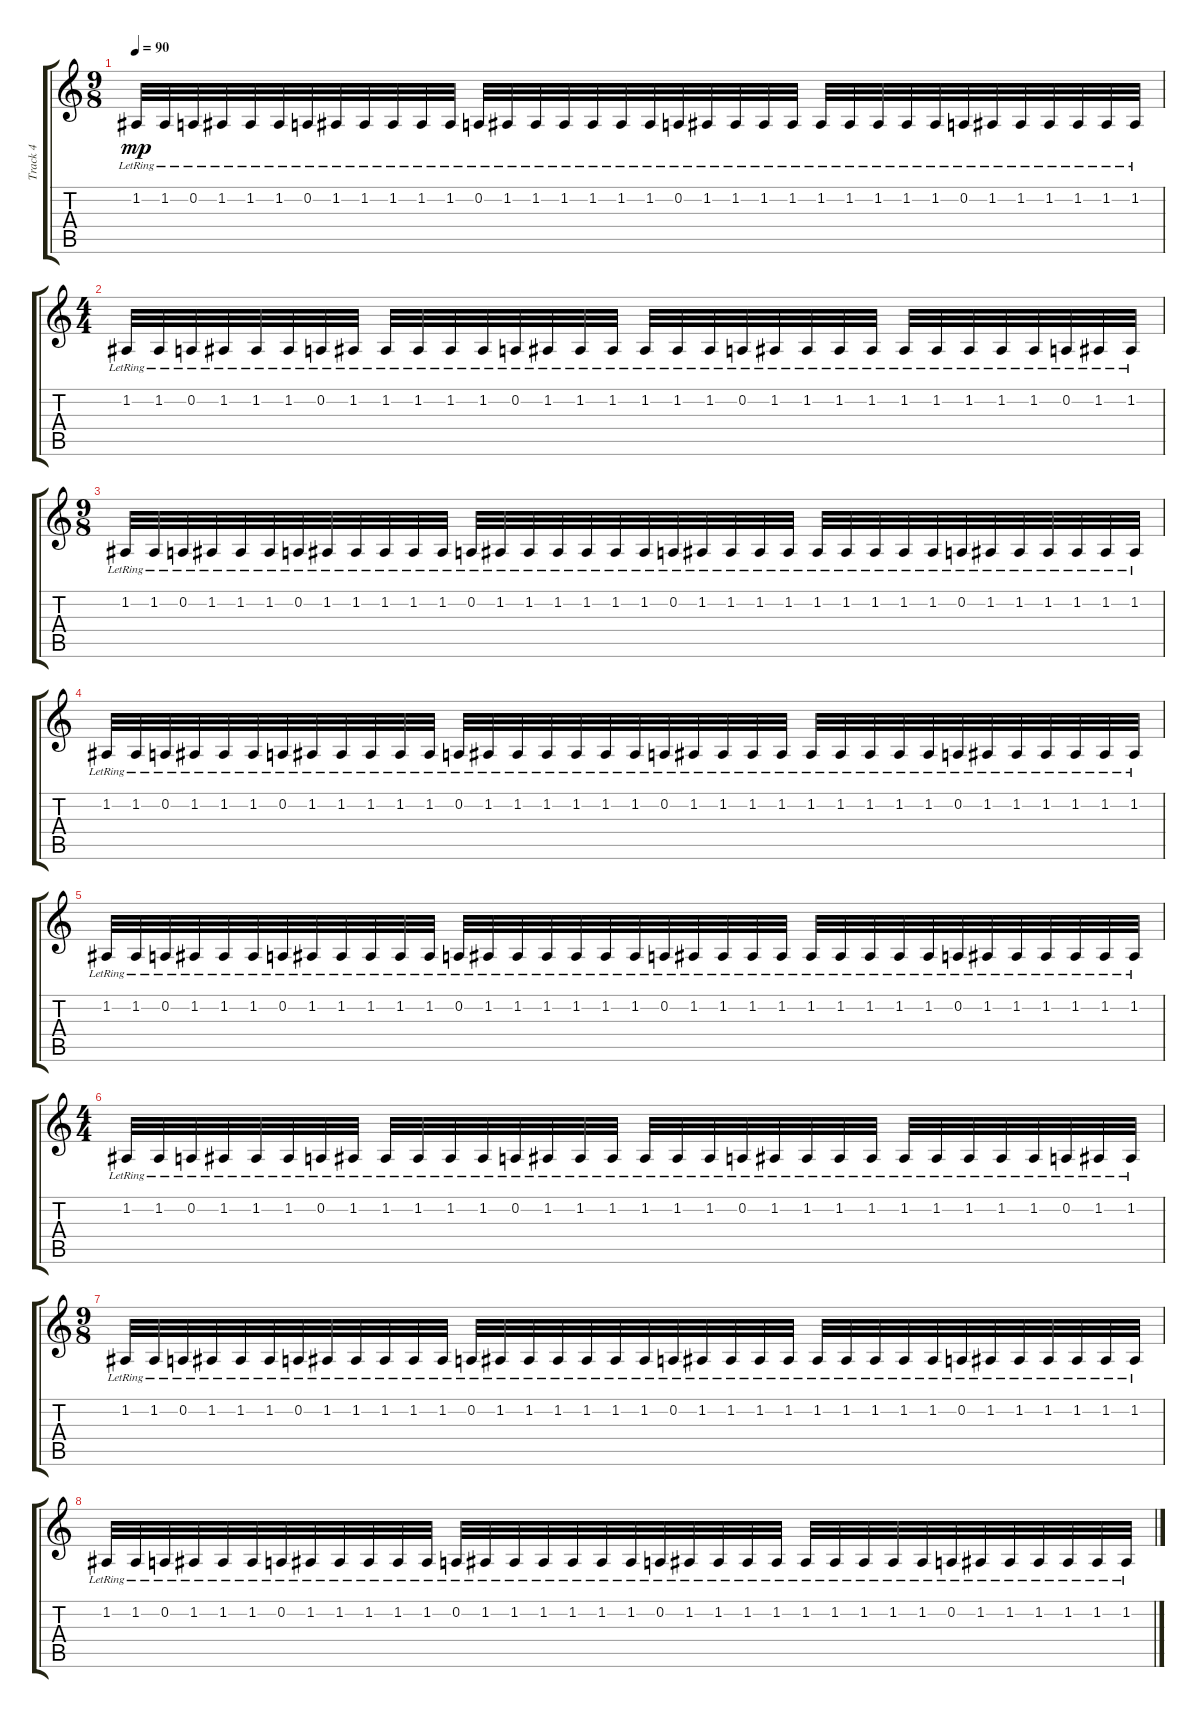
\track ("Track 4" "Track 4") {instrument telephonering}
\staff {score tabs}
\tuning (D4 A3 F3 C3 G2 D2) {hide}
\ts (9 8)
\tempo 90
\clef g2
\ks c
1.2{lr}.32{dy mp volume 0} 1.2{lr}.32 0.2{lr}.32 1.2{lr}.32 1.2{lr}.32 1.2{lr}.32 0.2{lr}.32 1.2{lr}.32 1.2{lr}.32 1.2{lr}.32 1.2{lr}.32 1.2{lr}.32 0.2{lr}.32 1.2{lr}.32 1.2{lr}.32 1.2{lr}.32 1.2{lr}.32 1.2{lr}.32 1.2{lr}.32 0.2{lr}.32 1.2{lr}.32 1.2{lr}.32 1.2{lr}.32 1.2{lr}.32 1.2{lr}.32 1.2{lr}.32 1.2{lr}.32 1.2{lr}.32 1.2{lr}.32 0.2{lr}.32 1.2{lr}.32 1.2{lr}.32 1.2{lr}.32 1.2{lr}.32 1.2{lr}.32 1.2{lr}.32 |
\ts (4 4)
1.2{lr}.32 1.2{lr}.32 0.2{lr}.32 1.2{lr}.32 1.2{lr}.32 1.2{lr}.32 0.2{lr}.32 1.2{lr}.32 1.2{lr}.32 1.2{lr}.32 1.2{lr}.32 1.2{lr}.32 0.2{lr}.32 1.2{lr}.32 1.2{lr}.32 1.2{lr}.32 1.2{lr}.32 1.2{lr}.32 1.2{lr}.32 0.2{lr}.32 1.2{lr}.32 1.2{lr}.32 1.2{lr}.32 1.2{lr}.32 1.2{lr}.32 1.2{lr}.32 1.2{lr}.32 1.2{lr}.32 1.2{lr}.32 0.2{lr}.32 1.2{lr}.32 1.2{lr}.32 |
\ts (9 8)
1.2{lr}.32{volume 13} 1.2{lr}.32 0.2{lr}.32 1.2{lr}.32 1.2{lr}.32 1.2{lr}.32 0.2{lr}.32 1.2{lr}.32 1.2{lr}.32 1.2{lr}.32 1.2{lr}.32 1.2{lr}.32 0.2{lr}.32 1.2{lr}.32 1.2{lr}.32 1.2{lr}.32 1.2{lr}.32 1.2{lr}.32 1.2{lr}.32 0.2{lr}.32 1.2{lr}.32 1.2{lr}.32 1.2{lr}.32 1.2{lr}.32 1.2{lr}.32 1.2{lr}.32 1.2{lr}.32 1.2{lr}.32 1.2{lr}.32 0.2{lr}.32 1.2{lr}.32 1.2{lr}.32 1.2{lr}.32 1.2{lr}.32 1.2{lr}.32 1.2{lr}.32 |
1.2{lr}.32 1.2{lr}.32 0.2{lr}.32 1.2{lr}.32 1.2{lr}.32 1.2{lr}.32 0.2{lr}.32 1.2{lr}.32 1.2{lr}.32 1.2{lr}.32 1.2{lr}.32 1.2{lr}.32 0.2{lr}.32 1.2{lr}.32 1.2{lr}.32 1.2{lr}.32 1.2{lr}.32 1.2{lr}.32 1.2{lr}.32 0.2{lr}.32 1.2{lr}.32 1.2{lr}.32 1.2{lr}.32 1.2{lr}.32 1.2{lr}.32 1.2{lr}.32 1.2{lr}.32 1.2{lr}.32 1.2{lr}.32 0.2{lr}.32 1.2{lr}.32 1.2{lr}.32 1.2{lr}.32 1.2{lr}.32 1.2{lr}.32 1.2{lr}.32 |
1.2{lr}.32{volume 0} 1.2{lr}.32 0.2{lr}.32 1.2{lr}.32 1.2{lr}.32 1.2{lr}.32 0.2{lr}.32 1.2{lr}.32 1.2{lr}.32 1.2{lr}.32 1.2{lr}.32 1.2{lr}.32 0.2{lr}.32 1.2{lr}.32 1.2{lr}.32 1.2{lr}.32 1.2{lr}.32 1.2{lr}.32 1.2{lr}.32 0.2{lr}.32 1.2{lr}.32 1.2{lr}.32 1.2{lr}.32 1.2{lr}.32 1.2{lr}.32 1.2{lr}.32 1.2{lr}.32 1.2{lr}.32 1.2{lr}.32 0.2{lr}.32 1.2{lr}.32 1.2{lr}.32 1.2{lr}.32 1.2{lr}.32 1.2{lr}.32 1.2{lr}.32 |
\ts (4 4)
1.2{lr}.32 1.2{lr}.32 0.2{lr}.32 1.2{lr}.32 1.2{lr}.32 1.2{lr}.32 0.2{lr}.32 1.2{lr}.32 1.2{lr}.32 1.2{lr}.32 1.2{lr}.32 1.2{lr}.32 0.2{lr}.32 1.2{lr}.32 1.2{lr}.32 1.2{lr}.32 1.2{lr}.32 1.2{lr}.32 1.2{lr}.32 0.2{lr}.32 1.2{lr}.32 1.2{lr}.32 1.2{lr}.32 1.2{lr}.32 1.2{lr}.32 1.2{lr}.32 1.2{lr}.32 1.2{lr}.32 1.2{lr}.32 0.2{lr}.32 1.2{lr}.32 1.2{lr}.32 |
\ts (9 8)
1.2{lr}.32{volume 13} 1.2{lr}.32 0.2{lr}.32 1.2{lr}.32 1.2{lr}.32 1.2{lr}.32 0.2{lr}.32 1.2{lr}.32 1.2{lr}.32 1.2{lr}.32 1.2{lr}.32 1.2{lr}.32 0.2{lr}.32 1.2{lr}.32 1.2{lr}.32 1.2{lr}.32 1.2{lr}.32 1.2{lr}.32 1.2{lr}.32 0.2{lr}.32 1.2{lr}.32 1.2{lr}.32 1.2{lr}.32 1.2{lr}.32 1.2{lr}.32 1.2{lr}.32 1.2{lr}.32 1.2{lr}.32 1.2{lr}.32 0.2{lr}.32 1.2{lr}.32 1.2{lr}.32 1.2{lr}.32 1.2{lr}.32 1.2{lr}.32 1.2{lr}.32 |
1.2{lr}.32 1.2{lr}.32 0.2{lr}.32 1.2{lr}.32 1.2{lr}.32 1.2{lr}.32 0.2{lr}.32 1.2{lr}.32 1.2{lr}.32 1.2{lr}.32 1.2{lr}.32 1.2{lr}.32 0.2{lr}.32 1.2{lr}.32 1.2{lr}.32 1.2{lr}.32 1.2{lr}.32 1.2{lr}.32 1.2{lr}.32 0.2{lr}.32 1.2{lr}.32 1.2{lr}.32 1.2{lr}.32 1.2{lr}.32 1.2{lr}.32 1.2{lr}.32 1.2{lr}.32 1.2{lr}.32 1.2{lr}.32 0.2{lr}.32 1.2{lr}.32 1.2{lr}.32 1.2{lr}.32 1.2{lr}.32 1.2{lr}.32 1.2{lr}.32
